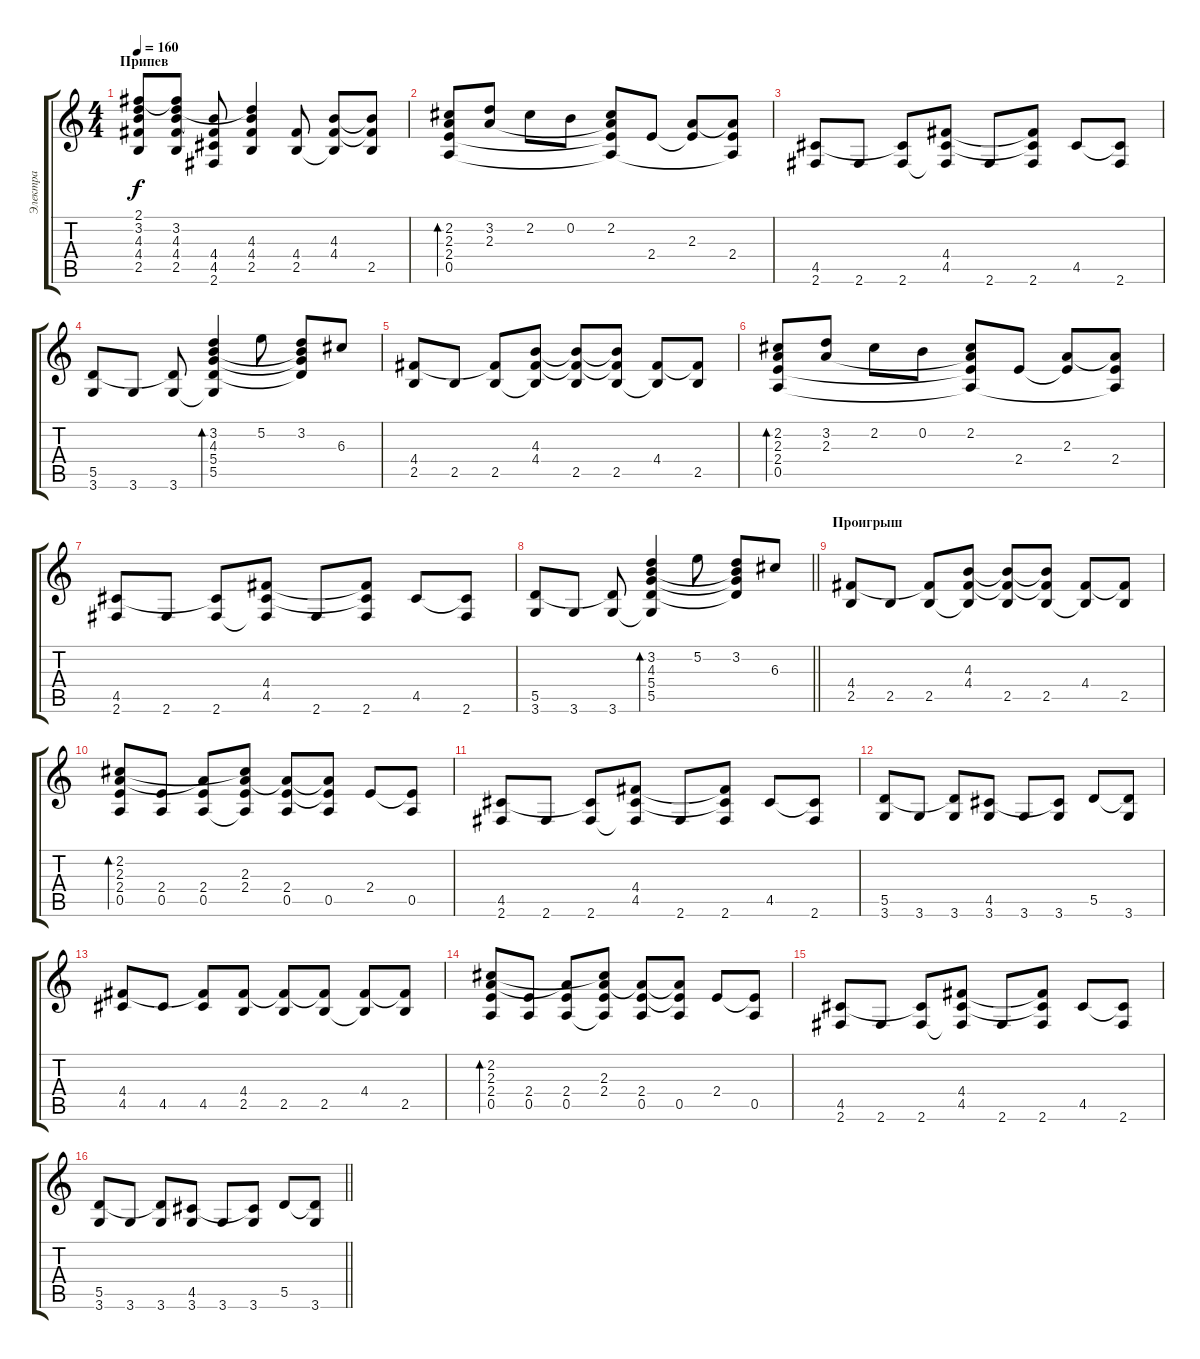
\track ("Электра" "Электра") {instrument electricguitarjazz}
\staff {score tabs}
\tuning (E4 B3 G3 D3 A2 E2) {hide}
\ts (4 4)
\section ("" "Припев")
\tempo 160
\clef g2
\ks c
(2.1 3.2 4.3 4.4 2.5).8{dy f} (2.1{t} 3.2 4.3 4.4 2.5).8 (4.3{t} 4.4 4.5 2.6).8 (3.2{t} 4.3 4.4 2.5).4 (4.4 2.5).8 (4.3 4.4 2.5{t}).8 (4.3{t} 4.4{t} 2.5).8 |
(2.2 2.3 2.4 0.5).8{bd 120} (3.2 2.3).8 2.2.8 0.2.8 (2.2 2.3{t} 2.4{t} 0.5{t}).8 2.4.8 (2.3 2.4{t}).8 (2.3{t} 2.4 0.5{t}).8 |
(4.5 2.6).8 2.6.8 (4.5{t} 2.6).8 (4.4 4.5 2.6{t}).8 2.6.8 (4.4{t} 4.5{t} 2.6).8 4.5.8 (4.5{t} 2.6).8 |
(5.5 3.6).8 3.6.8 (5.5{t} 3.6).8 (3.2 4.3 5.4 5.5 3.6{t}).4{bd 120} 5.2.8 (3.2 4.3{t} 5.4{t} 5.5{t}).8 6.3.8 |
(4.4 2.5).8 2.5.8 (4.4{t} 2.5).8 (4.3 4.4 2.5{t}).8 (4.3{t} 4.4{t} 2.5).8 (4.3{t} 4.4{t} 2.5).8 (4.4 2.5{t}).8 (4.4{t} 2.5).8 |
(2.2 2.3 2.4 0.5).8{bd 120} (3.2 2.3).8 2.2.8 0.2.8 (2.2 2.3{t} 2.4{t} 0.5{t}).8 2.4.8 (2.3 2.4{t}).8 (2.3{t} 2.4 0.5{t}).8 |
(4.5 2.6).8 2.6.8 (4.5{t} 2.6).8 (4.4 4.5 2.6{t}).8 2.6.8 (4.4{t} 4.5{t} 2.6).8 4.5.8 (4.5{t} 2.6).8 |
\barLineRight lightlight
(5.5 3.6).8 3.6.8 (5.5{t} 3.6).8 (3.2 4.3 5.4 5.5 3.6{t}).4{bd 120} 5.2.8 (3.2 4.3{t} 5.4{t} 5.5{t}).8 6.3.8 |
\section ("" "Проигрыш")
(4.4 2.5).8 2.5.8 (4.4{t} 2.5).8 (4.3 4.4 2.5{t}).8 (4.3{t} 4.4{t} 2.5).8 (4.3{t} 4.4{t} 2.5).8 (4.4 2.5{t}).8 (4.4{t} 2.5).8 |
(2.2 2.3 2.4 0.5).8{bd 120} (2.4 0.5).8 (2.3{t} 2.4 0.5).8 (2.2{t} 2.3 2.4 0.5{t}).8 (2.3{t} 2.4 0.5).8 (2.3{t} 2.4{t} 0.5).8 2.4.8 (2.4{t} 0.5).8 |
(4.5 2.6).8 2.6.8 (4.5{t} 2.6).8 (4.4 4.5 2.6{t}).8 2.6.8 (4.4{t} 4.5{t} 2.6).8 4.5.8 (4.5{t} 2.6).8 |
(5.5 3.6).8 3.6.8 (5.5{t} 3.6).8 (4.5 3.6).8 3.6.8 (4.5{t} 3.6).8 5.5.8 (5.5{t} 3.6).8 |
(4.4 4.5).8 4.5.8 (4.4{t} 4.5).8 (4.4 2.5).8 (4.4{t} 2.5).8 (4.4{t} 2.5).8 (4.4 2.5{t}).8 (4.4{t} 2.5).8 |
(2.2 2.3 2.4 0.5).8{bd 120} (2.4 0.5).8 (2.3{t} 2.4 0.5).8 (2.2{t} 2.3 2.4 0.5{t}).8 (2.3{t} 2.4 0.5).8 (2.3{t} 2.4{t} 0.5).8 2.4.8 (2.4{t} 0.5).8 |
(4.5 2.6).8 2.6.8 (4.5{t} 2.6).8 (4.4 4.5 2.6{t}).8 2.6.8 (4.4{t} 4.5{t} 2.6).8 4.5.8 (4.5{t} 2.6).8 |
\barLineRight lightlight
(5.5 3.6).8 3.6.8 (5.5{t} 3.6).8 (4.5 3.6).8 3.6.8 (4.5{t} 3.6).8 5.5.8 (5.5{t} 3.6).8
